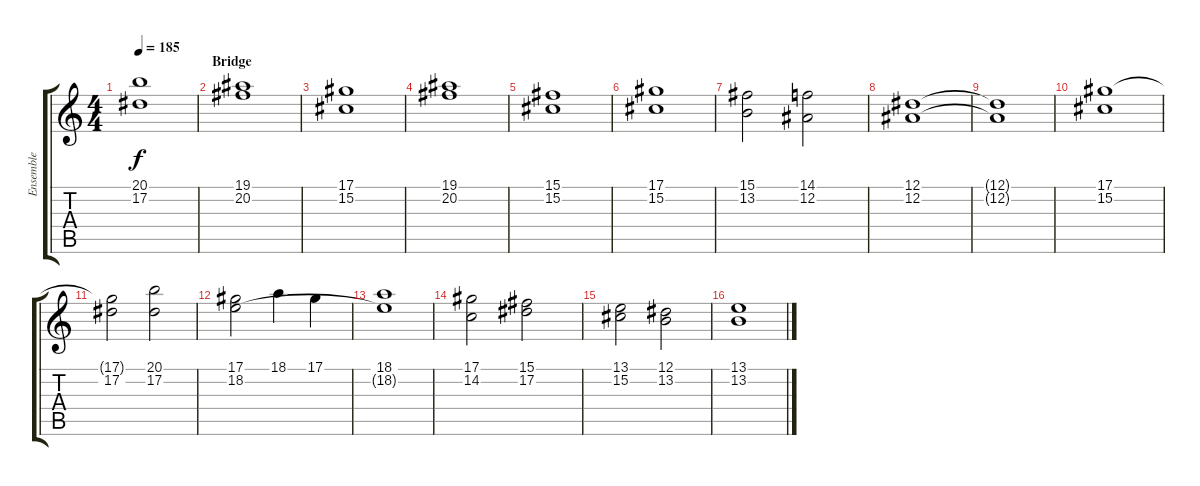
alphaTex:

\track ("Ensemble" "Ensemble") {instrument stringensemble1}
\staff {score tabs}
\tuning (Eb4 Bb3 Gb3 Db3 Ab2 Eb2) {hide}
\ts (4 4)
\tempo 185
\clef g2
\ks c
(20.1{t} 17.2{t}).1{dy f} |
\section ("" "Bridge")
(19.1 20.2).1{volume 10} |
(17.1 15.2).1 |
(19.1 20.2).1 |
(15.1 15.2).1 |
(17.1 15.2).1 |
(15.1 13.2).2 (14.1 12.2).2 |
(12.1 12.2).1{volume 7} |
(12.1{t} 12.2{t}).1 |
(17.1 15.2).1{volume 10} |
(17.1{t} 17.2).2 (20.1 17.2).2 |
(17.1 18.2).2 18.1.4 17.1.4 |
(18.1 18.2{t}).1 |
(17.1 14.2).2 (15.1 17.2).2 |
(13.1 15.2).2 (12.1 13.2).2 |
(13.1 13.2).1
